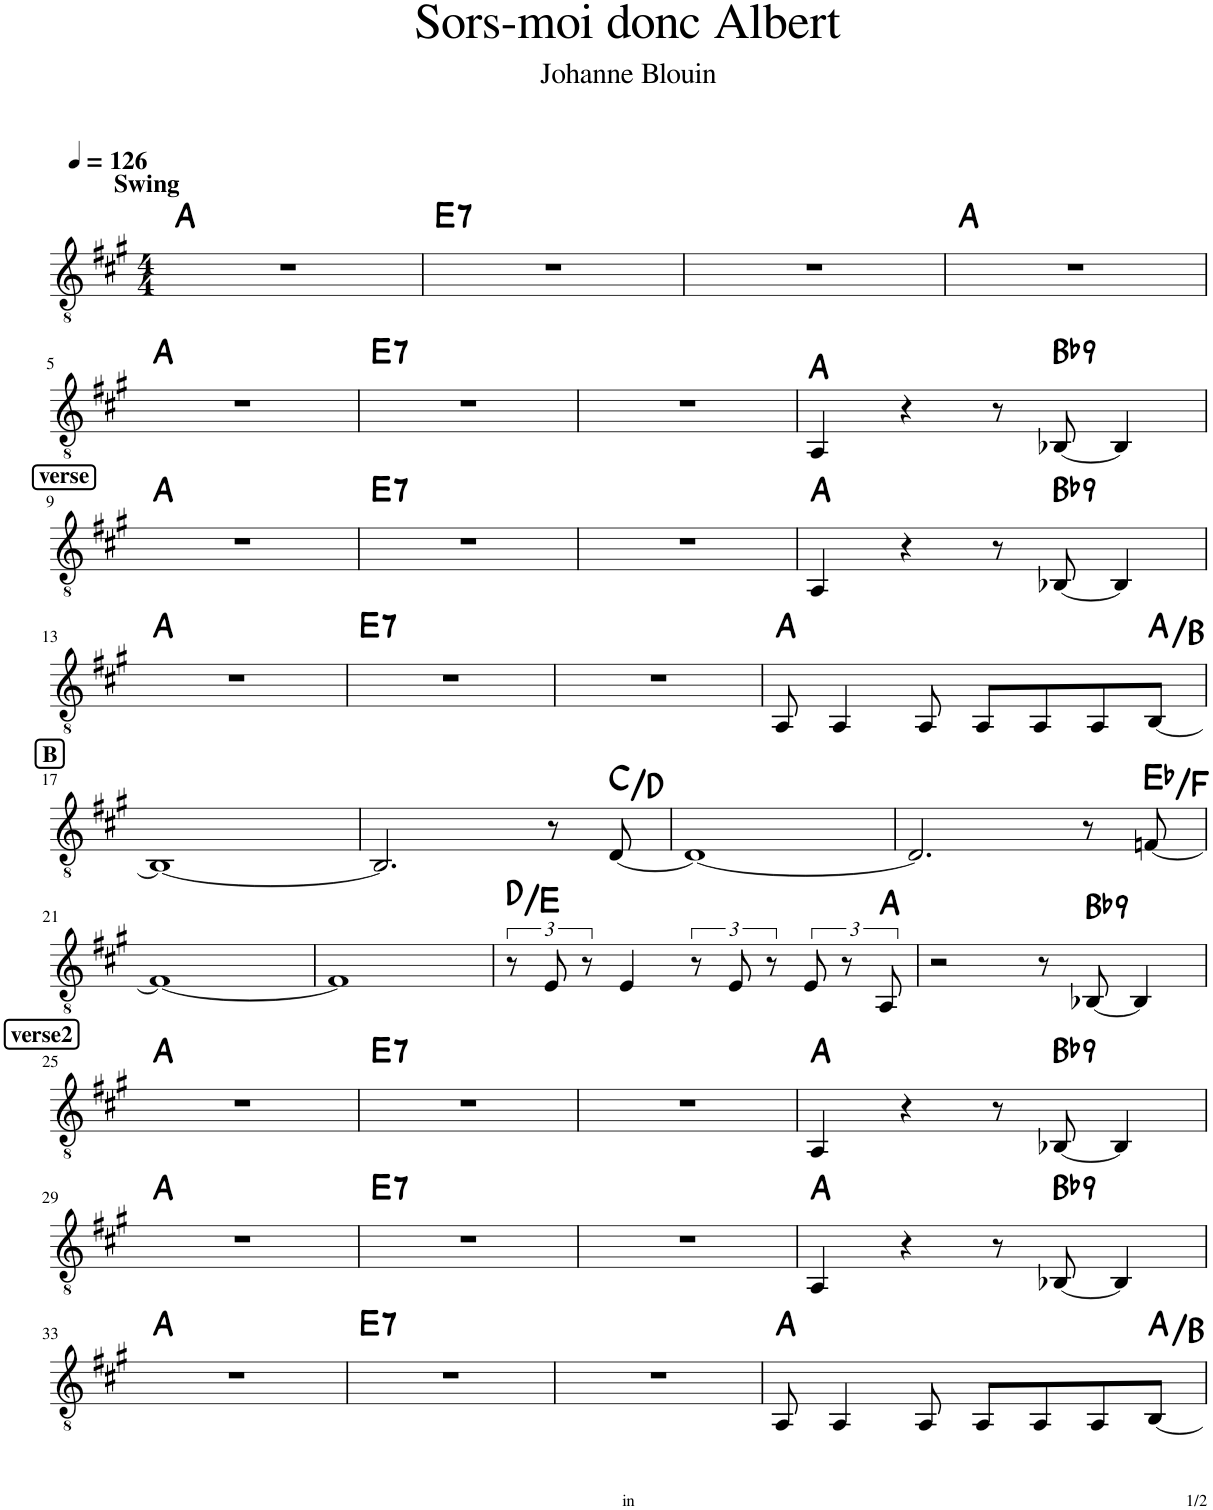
**kern	**harte
*part1	*part1
*staff1	*
*I"Classical Guitar	*
*I'Guit.	*
*clefGv2	*
*k[f#c#g#]	*
*M4/4	*
*MM126	*
=1	=1
!LO:TX:a:B:t=Swing	!
1r	A:maj
=2	=2
!	!LO:H:kt=7
1r	E:7
=3	=3
1r	.
=4	=4
1r	A:maj
!!LO:LB:g=z
=5	=5
1r	A:maj
=6	=6
!	!LO:H:kt=7
1r	E:7
=7	=7
1r	.
=8	=8
4AA/	A:maj
4r	.
8r	.
!	!LO:H:kt=9
[8BB-X/	Bb:9
4BB-/]	.
!!LO:LB:g=z
!!LO:REH:place=s1:a:B:cj:fs=11:t=verse
=9	=9
1r	A:maj
=10	=10
!	!LO:H:kt=7
1r	E:7
=11	=11
1r	.
=12	=12
4AA/	A:maj
4r	.
8r	.
!	!LO:H:kt=9
[8BB-X/	Bb:9
4BB-/]	.
!!LO:LB:g=z
=13	=13
1r	A:maj
=14	=14
!	!LO:H:kt=7
1r	E:7
=15	=15
1r	.
=16	=16
8AA/	A:maj
4AA/	.
8AA/	.
8AA/L	.
8AA/	.
8AA/	.
[8BB/J	A:maj/2
!!LO:LB:g=z
!!LO:REH:place=s1:a:B:cj:fs=11:t=B
=17	=17
1BB_	.
=18	=18
2.BB/]	.
8r	.
[8D/	C:maj/2
=19	=19
1D_	.
=20	=20
2.D/]	.
8r	.
[8Fn/	Eb:maj/2
!!LO:LB:g=z
=21	=21
1F_	.
=22	=22
1F]	.
=23	=23
12r	D:maj/2
12E/	.
12r	.
4E/	.
12r	.
12E/	.
12r	.
12E/	.
12r	.
12AA/	A:maj
=24	=24
2r	.
8r	.
!	!LO:H:kt=9
[8BB-X/	Bb:9
4BB-/]	.
!!LO:LB:g=z
!!LO:REH:place=s1:a:B:cj:fs=11:t=verse2
=25	=25
1r	A:maj
=26	=26
!	!LO:H:kt=7
1r	E:7
=27	=27
1r	.
=28	=28
4AA/	A:maj
4r	.
8r	.
!	!LO:H:kt=9
[8BB-X/	Bb:9
4BB-/]	.
!!LO:LB:g=z
=29	=29
1r	A:maj
=30	=30
!	!LO:H:kt=7
1r	E:7
=31	=31
1r	.
=32	=32
4AA/	A:maj
4r	.
8r	.
!	!LO:H:kt=9
[8BB-X/	Bb:9
4BB-/]	.
!!LO:LB:g=z
=33	=33
1r	A:maj
=34	=34
!	!LO:H:kt=7
1r	E:7
=35	=35
1r	.
=36	=36
8AA/	A:maj
4AA/	.
8AA/	.
8AA/L	.
8AA/	.
8AA/	.
[8BB/J	A:maj/2
=	=
*-	*-
